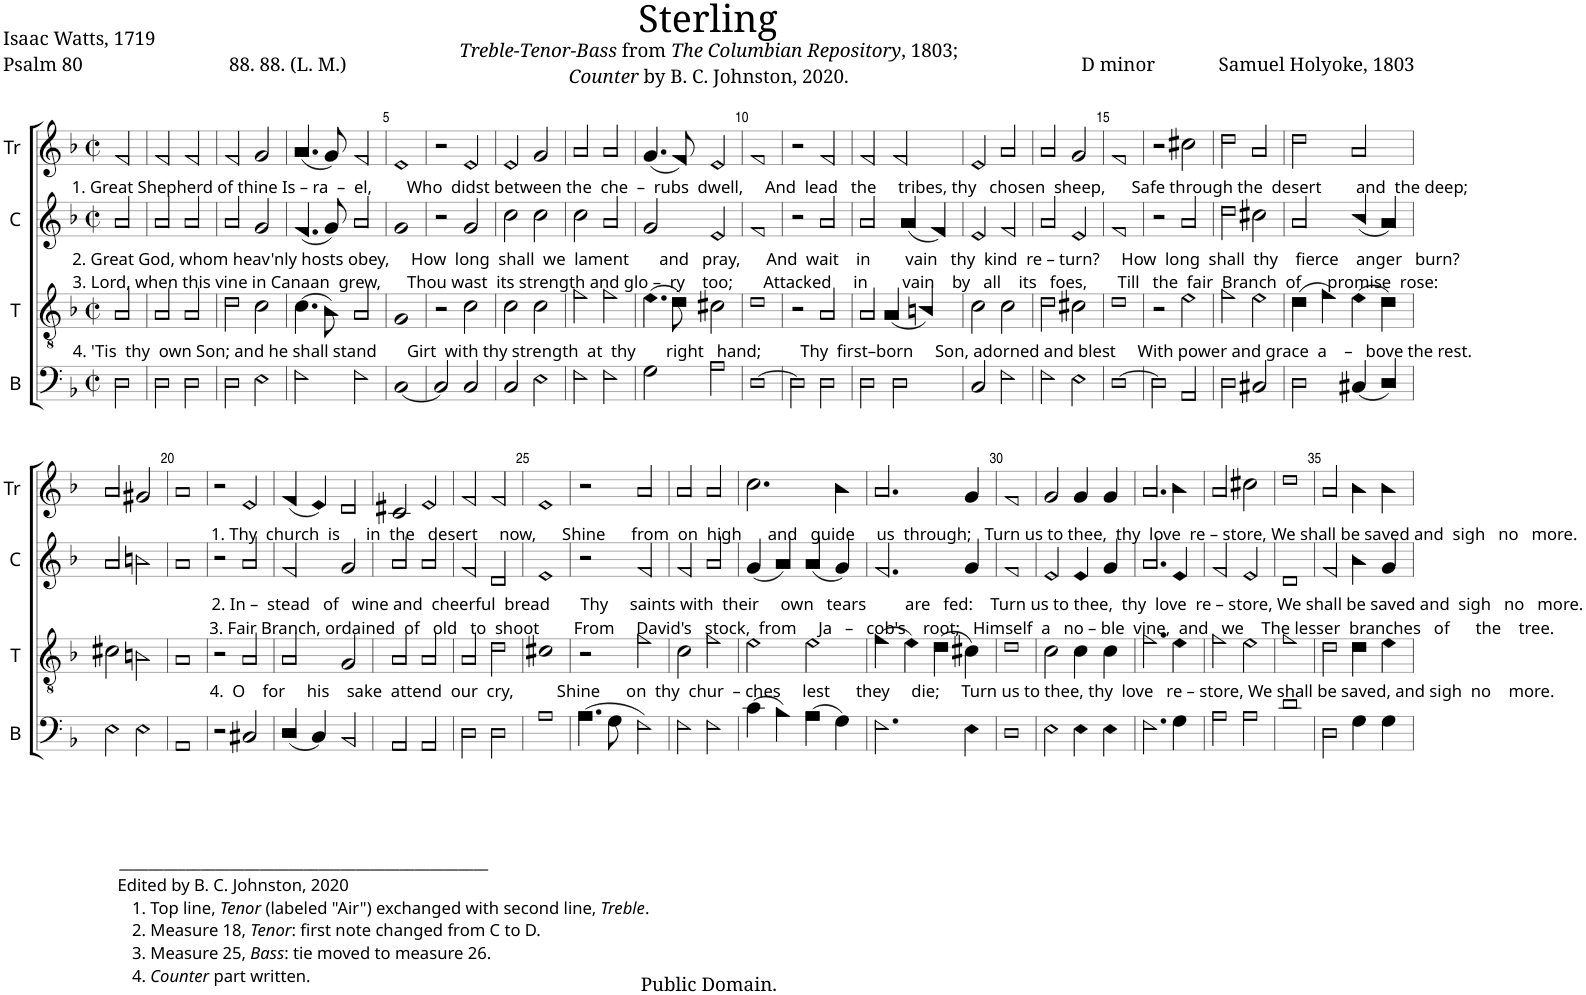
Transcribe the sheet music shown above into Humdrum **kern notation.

**kern	**kern	**kern	**kern
*part4	*part3	*part2	*part1
*staff4	*staff3	*staff2	*staff1
*I"B	*I"T	*I"C	*I"Tr
*I'B	*I'T	*I'C	*I'Tr
*clefF4	*clefGv2	*clefG2	*clefG2
*k[b-]	*k[b-]	*k[b-]	*k[b-]
*M2/2	*M2/2	*M2/2	*M2/2
*met(c|)	*met(c|)	*met(c|)	*met(c|)
=1	=1	=1	=1
!	!	!	!LO:TX:b:t=1. Great Shepherd of thine Is – ra  –  el,        Who  didst between the  che  –  rubs  dwell,     And  lead   the     tribes, thy   chosen  sheep,      Safe through the  desert        and  the deep;
!	!	!LO:TX:b:t=2. Great God, whom heav'nly hosts obey,     How  long  shall  we  lament       and   pray,      And  wait    in        vain   thy  kind  re – turn?     How  long  shall  thy    fierce    anger   burn?	!
!	!	!LO:TX:b:t=3. Lord, when this vine in Canaan  grew,      Thou wast  its strength and glo –  ry    too;       Attacked     in        vain    by   all    its   foes,       Till   the  fair  Branch  of      promise  rose&colon;	!
!	!LO:TX:b:t=4. 'Tis  thy  own Son; and he shall stand       Girt  with thy strength  at  thy       right   hand;         Thy  first–born     Son, adorned and blest     With power and grace  a    –   bove the rest.	!	!
2D!\	2A!/	2a!/	2f!/
=2	=2	=2	=2
2D!\	2A!/	2a!/	2f!/
2D!\	2A!/	2a!/	2f!/
=3	=3	=3	=3
2D!\	2d!\	2a!/	2f!/
2E!\	2c!\	2g!/	2g!/
=4	=4	=4	=4
2F!\	(4.c!\	(4.f!/	(4.a!/
.	8B-!\)	8g!/)	8g!/)
2F!\	2A!/	2a!/	2f!/
=5	=5	=5	=5
[1C!	1G!	1g!	1e!
=6	=6	=6	=6
2C!/]	2r	2r	2r
2C!/	2c!\	2g!/	2e!/
=7	=7	=7	=7
2C!/	2c!\	2cc!\	2e!/
2E!\	2c!\	2cc!\	2g!/
=8	=8	=8	=8
2F!\	2f!\	2cc!\	2a!/
2F!\	2f!\	2a!/	2a!/
=9	=9	=9	=9
2G!\	(4.e!\	2g!/	(4.g!/
.	8d!\)	.	8f!/)
2A!\	2c#X!\	2e!/	2e!/
=10	=10	=10	=10
[1D!	1d!	1f!	1f!
=11	=11	=11	=11
2D!\]	2r	2r	2r
2D!\	2A!/	2a!/	2f!/
=12	=12	=12	=12
2D!\	2A!/	2a!/	2f!/
2D!\	(4A!/	(4a!/	2f!/
.	4Bn!/)	4f!/)	.
=13	=13	=13	=13
2C!/	2c!\	2e!/	2e!/
2F!\	2c!\	2f!/	2a!/
=14	=14	=14	=14
2F!\	2d!\	2a!/	2a!/
2E!\	2c#X!\	2e!/	2g!/
=15	=15	=15	=15
[1D!	1d!	1f!	1f!
=16	=16	=16	=16
2D!\]	2r	2r	2r
2AA!/	2e!\	2a!/	2cc#X!\
=17	=17	=17	=17
2D!\	2f!\	2dd!\	2dd!\
2C#X!/	2e!\	2cc#X!\	2a!/
=18	=18	=18	=18
2D!\	(4d!\	2a!/	2dd!\
.	4f!\)	.	.
(4C#X!/	(4e!\	(4b-!/	2a!/
4D!/)	4d!\)	4a!/)	.
!!LO:LB:g=z
=19	=19	=19	=19
2E!\	2c#X!\	2a!/	2a!/
2E!\	2Bn!\	2bn!\	2g#X!/
=20	=20	=20	=20
1AA!	1A!	1a!	1a!
=21	=21	=21	=21
2r	2r	2r	2r
!	!	!	!LO:TX:b:t=1. Thy  church  is      in  the   desert     now,      Shine      from  on  high      and   guide     us  through;   Turn us to thee,  thy  love  re – store, We shall be saved and  sigh   no   more.
!	!	!LO:TX:b:t=2. In –  stead   of   wine and  cheerful  bread       Thy     saints with  their     own   tears         are   fed&colon;    Turn us to thee,  thy  love  re – store, We shall be saved and  sigh   no   more.	!
!	!	!LO:TX:b:t=3. Fair Branch, ordained  of   old   to  shoot        From     David's   stock,  from     Ja   –   cob's    root;   Himself  a   no – ble  vine,  and   we    The lesser  branches   of      the    tree.	!
!	!LO:TX:b:t=4.  O    for     his    sake  attend  our  cry,          Shine      on  thy  chur  – ches     lest      they     die;     Turn us to thee, thy  love   re – store, We shall be saved, and sigh  no    more.	!	!
!LO:TX:b:t=__________________________________________________	!	!	!
!LO:TX:b:t=Edited by B. C. Johnston, 2020	!	!	!
!LO:TX:b:t=1. Top line,	!	!	!
!LO:TX:b:i:t=Tenor	!	!	!
!LO:TX:b:t=(labeled "Air") exchanged with second line,	!	!	!
!LO:TX:b:i:t=Treble	!	!	!
!LO:TX:b:t=.	!	!	!
!LO:TX:b:t=2. Measure 18,	!	!	!
!LO:TX:b:i:t=Tenor	!	!	!
!LO:TX:b:t=&colon; first note changed from C to D.	!	!	!
!LO:TX:b:t=3. Measure 25,	!	!	!
!LO:TX:b:i:t=Bass	!	!	!
!LO:TX:b:t=&colon; tie moved to measure 26.	!	!	!
!LO:TX:b:t=4.	!	!	!
!LO:TX:b:i:t=Counter	!	!	!
!LO:TX:b:t=part written.	!	!	!
2C#X!/	2A!/	2a!/	2e!/
=22	=22	=22	=22
(4D!/	2A!/	2f!/	(4f!/
4C!/)	.	.	4e!/)
2BB-!/	2G!/	2g!/	2d!/
=23	=23	=23	=23
2AA!/	2A!/	2a!/	2c#X!/
2AA!/	2A!/	2a!/	2e!/
=24	=24	=24	=24
2D!\	2A!/	2f!/	2f!/
2D!\	2d!\	2d!/	2f!/
=25	=25	=25	=25
1A!	1c#X!	1e!	1e!
=26	=26	=26	=26
(4.A!\	2r	2r	2r
8G!\	.	.	.
2F!\)	2f!\	2f!/	2a!/
=27	=27	=27	=27
2F!\	2c!\	2f!/	2a!/
2F!\	2f!\	2a!/	2a!/
=28	=28	=28	=28
(4c!\	2e!\	(4g!/	2.cc!\
4B-!\)	.	4a!/)	.
(4A!\	2e!\	(4a!/	.
4G!\)	.	4g!/)	4b-!\
=29	=29	=29	=29
2.F!\	(4f!\	2.f!/	2.a!/
.	4e!\)	.	.
.	(4d!\	.	.
4E!\	4c#X!\)	4g!/	4g!/
=30	=30	=30	=30
1D!	1d!	1f!	1f!
=31	=31	=31	=31
2E!\	2c!\	2e!/	2g!/
4E!\	4c!\	4e!/	4g!/
4E!\	4c!\	4g!/	4g!/
=32	=32	=32	=32
2.F!\	2.f!\	2.a!/	2.a!/
4G!\	4e!\	4e!/	4b-!\
=33	=33	=33	=33
2A!\	2f!\	2f!/	2a!/
2A!\	2e!\	2e!/	2cc#X!\
=34	=34	=34	=34
1d!	1f!	1d!	1dd!
=35	=35	=35	=35
2D!\	2d!\	2f!/	2a!/
4G!\	4d!\	4b-!\	4b-!\
4G!\	4e!\	4g!/	4b-!\
=	=	=	=
*-	*-	*-	*-
